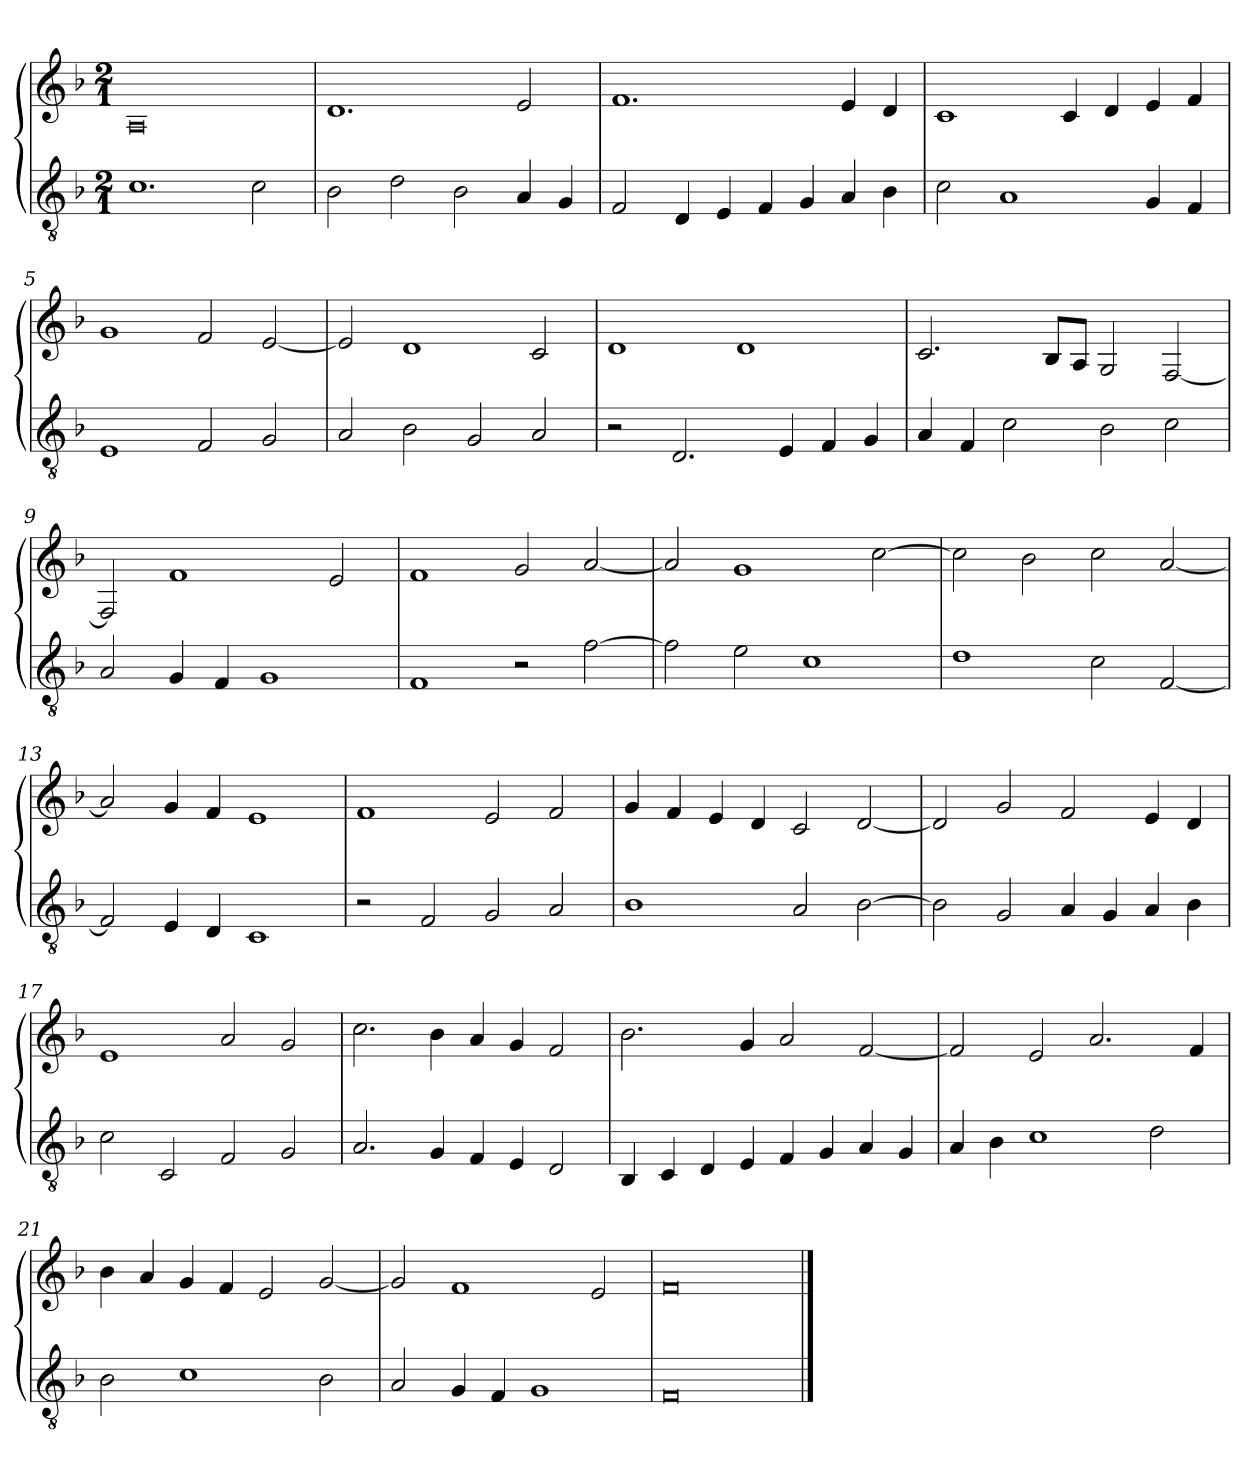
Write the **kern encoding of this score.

**kern	**kern
*part2	*part1
*staff2	*staff1
*clefGv2	*clefG2
*k[b-]	*k[b-]
*M2/1	*M2/1
=1	=1
1.c	0A
2c	.
=2	=2
2B-	1.d
2d	.
2B-	.
4A	2e
4G	.
=3	=3
2F	1.f
4D	.
4E	.
4F	.
4G	.
4A	4e
4B-	4d
=4	=4
2c	1c
1A	.
.	4c
.	4d
4G	4e
4F	4f
=5	=5
1E	1g
2F	2f
2G	[2e
=6	=6
2A	2e]
2B-	1d
2G	.
2A	2c
=7	=7
2r	1d
2.D	.
.	1d
4E	.
4F	.
4G	.
=8	=8
4A	2.c
4F	.
2c	.
.	8B-L
.	8AJ
2B-	2G
2c	[2F
=9	=9
2A	2F]
4G	1f
4F	.
1G	.
.	2e
=10	=10
1F	1f
2r	2g
[2f	[2a
=11	=11
2f]	2a]
2e	1g
1c	.
.	[2cc
=12	=12
1d	2cc]
.	2b-
2c	2cc
[2F	[2a
=13	=13
2F]	2a]
4E	4g
4D	4f
1C	1e
=14	=14
2r	1f
2F	.
2G	2e
2A	2f
=15	=15
1B-	4g
.	4f
.	4e
.	4d
2A	2c
[2B-	[2d
=16	=16
2B-]	2d]
2G	2g
4A	2f
4G	.
4A	4e
4B-	4d
=17	=17
2c	1e
2C	.
2F	2a
2G	2g
=18	=18
2.A	2.cc
4G	4b-
4F	4a
4E	4g
2D	2f
=19	=19
4BB-	2.b-
4C	.
4D	.
4E	4g
4F	2a
4G	.
4A	[2f
4G	.
=20	=20
4A	2f]
4B-	.
1c	2e
.	2.a
2d	.
.	4f
=21	=21
2B-	4b-
.	4a
1c	4g
.	4f
.	2e
2B-	[2g
=22	=22
2A	2g]
4G	1f
4F	.
1G	.
.	2e
=23	=23
0F	0f
==	==
*-	*-
